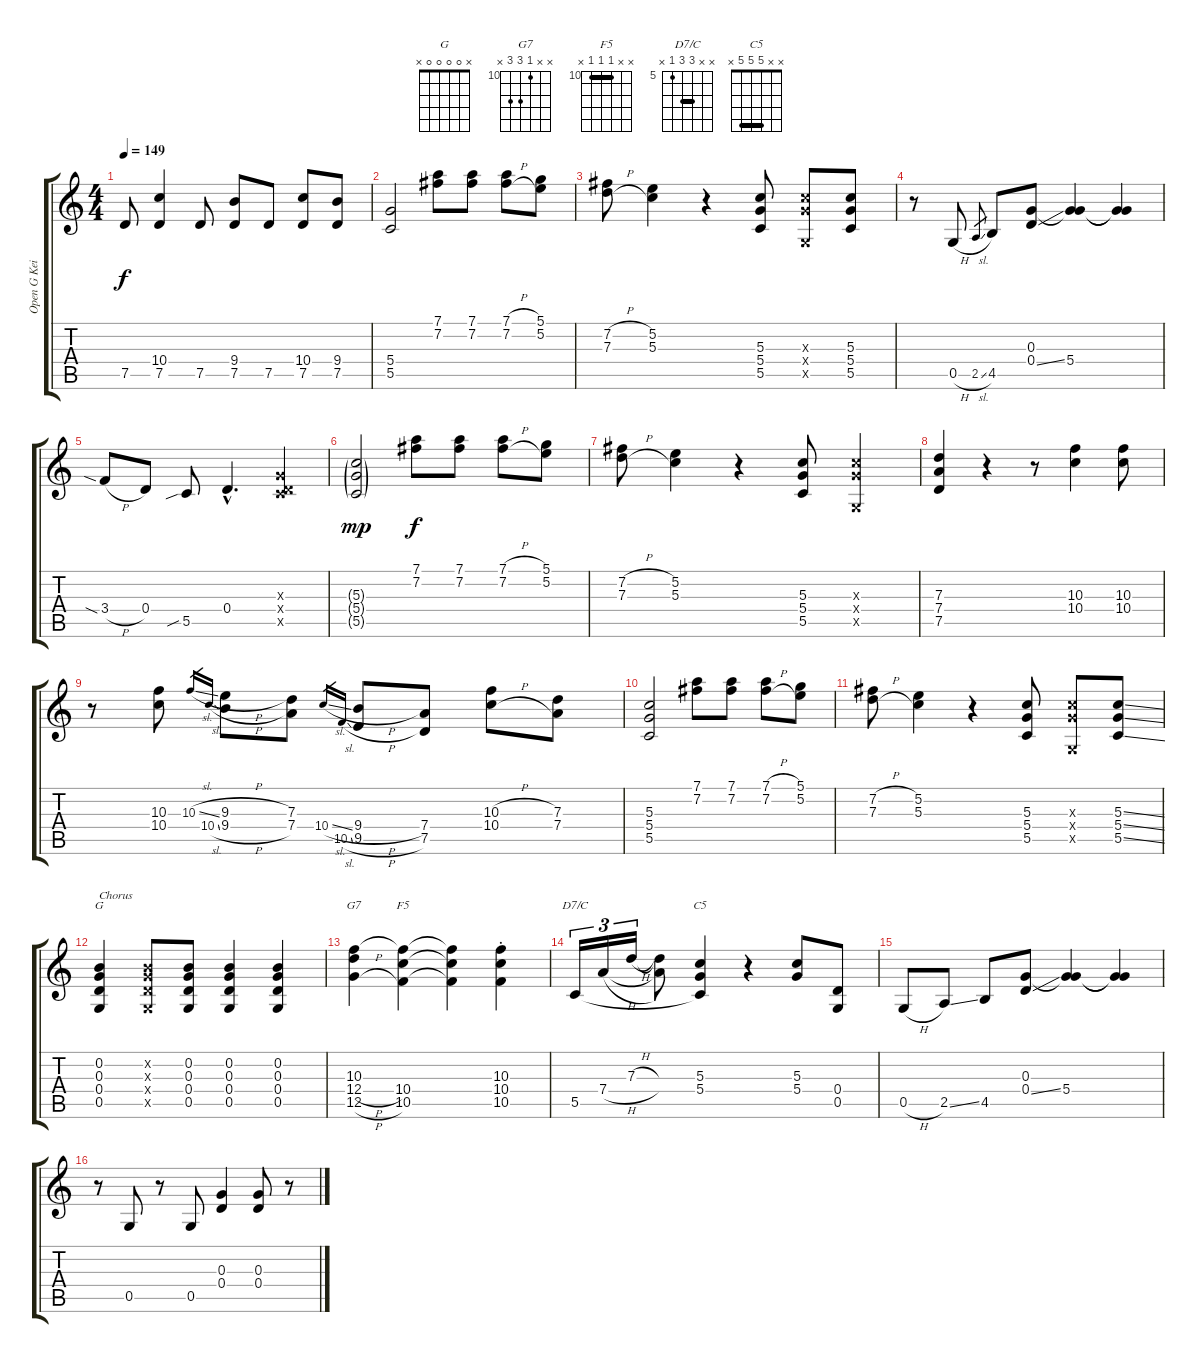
\track ("Open G Keith" "Open G Kei") {instrument overdrivenguitar}
\staff {score tabs}
\tuning (D4 B3 G3 D3 G2 D2) {hide}
\chord ("G" x 0 0 0 0 x)
\chord ("G7" x x 10 12 12 x) {firstfret 10}
\chord ("F5" x x 10 10 10 x) {firstfret 10 barre 10}
\chord ("D7/C" x x 7 7 5 x) {firstfret 5 barre 7}
\chord ("C5" x x 5 5 5 x) {barre 5}
\ts (4 4)
\tempo 149
\clef g2
\ks c
7.5.8{dy f} (10.4 7.5).4 7.5.8 (9.4 7.5).8 7.5.8 (10.4 7.5).8 (9.4 7.5).8 |
(5.4 5.5).2 (7.1 7.2).8 (7.1 7.2).8 (7.1{h} 7.2{h}).8 (5.1 5.2).8 |
(7.2{h} 7.3{h}).8 (5.2 5.3).4 r.4 (5.3 5.4 5.5).8 (5.3{x} 5.4{x} 0.5{x}).8 (5.3 5.4 5.5).8 |
r.8 0.5{h}.8 2.5{sl}.8{gr} 4.5.8 (0.3 0.4{ss}).8 (0.3{t} 5.4).4 (0.3{t} 5.4{t}).4 |
3.4{sia h}.8 0.4.8 5.5{sib}.8 0.4{hac}.4{d} (0.3{x} 0.4{x} 5.5{x}).4 |
(5.3{g} 5.4{g} 5.5{g}).2{dy mp} (7.1 7.2).8{dy f} (7.1 7.2).8 (7.1{h} 7.2{h}).8 (5.1 5.2).8 |
(7.2{h} 7.3{h}).8 (5.2 5.3).4 r.4 (5.3 5.4 5.5).8 (5.3{x} 5.4{x} 0.5{x}).4 |
(7.3 7.4 7.5).4 r.4 r.8 (10.3 10.4).4 (10.3 10.4).8 |
r.8 (10.3 10.4).8 10.3{sl}.16{gr} 10.4{sl}.16{gr} (9.3{h} 9.4{h}).8 (7.3 7.4).8 10.4{sl}.16{gr} 10.5{sl}.16{gr} (9.4{h} 9.5{h}).8 (7.4 7.5).8 (10.3{h} 10.4{h}).8 (7.3 7.4).8 |
(5.3 5.4 5.5).2 (7.1 7.2).8 (7.1 7.2).8 (7.1{h} 7.2{h}).8 (5.1 5.2).8 |
(7.2{h} 7.3{h}).8 (5.2 5.3).4 r.4 (5.3 5.4 5.5).8 (5.3{x} 5.4{x} 0.5{x}).8 (5.3{ss} 5.4{ss} 5.5{ss}).8 |
(0.2 0.3 0.4 0.5).4{ch "G" txt "Chorus"} (0.2{x} 0.3{x} 0.4{x} 0.5{x}).8 (0.2 0.3 0.4 0.5).8 (0.2 0.3 0.4 0.5).4 (0.2 0.3 0.4 0.5).4 |
(10.3 12.4{h} 12.5{h}).4{ch "G7"} (10.3{t} 10.4 10.5).4{ch "F5"} (10.3{t} 10.4{t} 10.5{t}).4 (10.3{st} 10.4{st} 10.5{st}).4 |
5.5.16{tu (3 2) ch "D7/C"} 7.4{h}.16{tu (3 2)} 7.3{h}.16{tu (3 2)} (7.3{t} 7.4{t}).8 (5.3 5.4 5.5{t}).4{ch "C5"} r.4 (5.3 5.4).8 (0.4 0.5).8 |
0.5{h}.8 2.5{ss}.8 4.5.8 (0.3 0.4{ss}).8 (0.3{t} 5.4).4 (0.3{t} 5.4{t}).4 |
r.8 0.5.8 r.8 0.5.8 (0.3 0.4).4 (0.3 0.4).8 r.8
